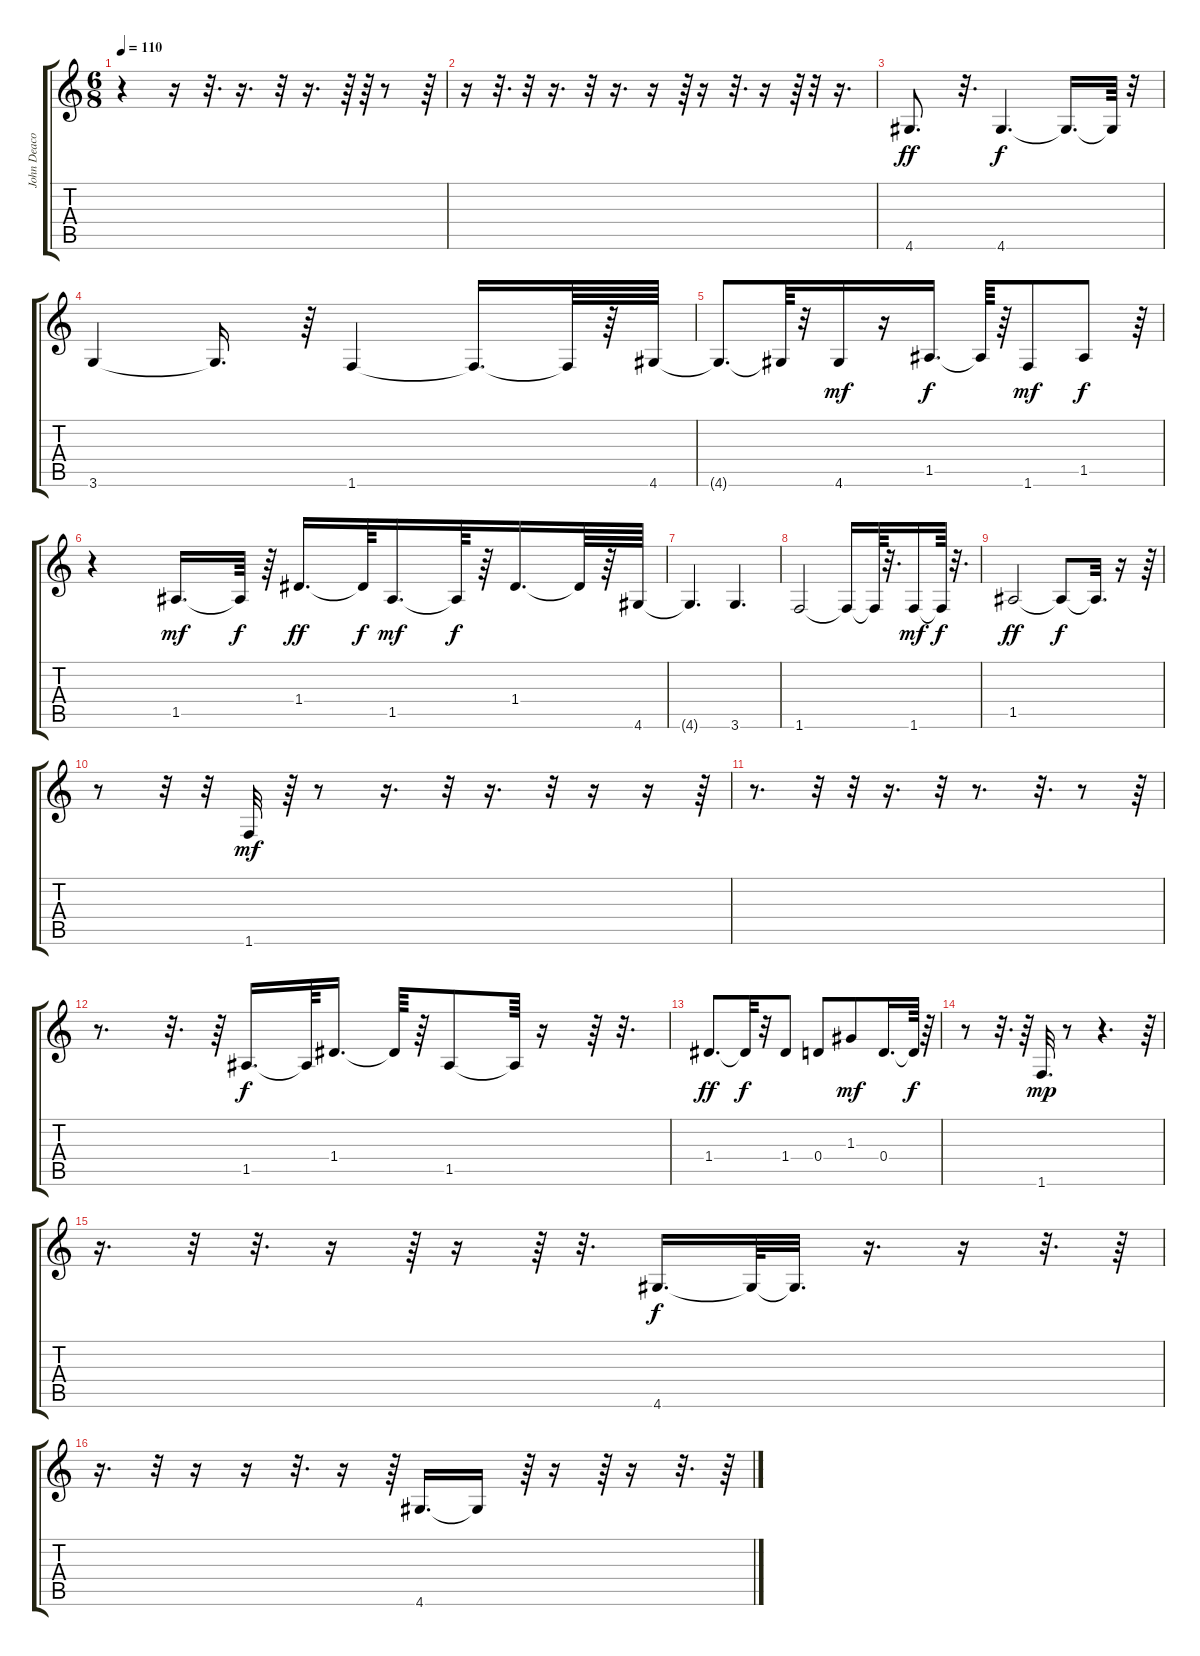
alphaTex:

\track ("John Deacon" "John Deaco") {mute instrument fretlessbass}
\staff {score tabs}
\tuning (E4 B3 G3 D3 A2 E2) {hide}
\ts (6 8)
\tempo 110
\clef g2
\ks c
r.4{dy f} r.16 r.32{d} r.16{d} r.32 r.16{d} r.64 r.64 r.8 r.64 |
r.16 r.32{d} r.32 r.16{d} r.32 r.16{d} r.16 r.64 r.16 r.32{d} r.16 r.64 r.32 r.16{d} |
4.6.8{d dy ff} r.32{d} 4.6.4{d dy f} 4.6{t}.16{d} 4.6{t}.64 r.32 |
3.6.4 3.6{t}.16{d} r.64 1.6.4 1.6{t}.16{d} 1.6{t}.64 r.64 4.6.64 |
4.6{t}.8{d} 4.6{t}.64 r.32 4.6.16{dy mf} r.16 1.5.16{d dy f} 1.5{t}.64 r.64 1.6.8{dy mf} 1.5.8{dy f} r.64 |
r.4 1.5.16{d dy mf} 1.5{t}.64{dy f} r.64 1.4.16{d dy ff} 1.4{t}.64{dy f} 1.5.16{d dy mf} 1.5{t}.64{dy f} r.64 1.4.16{d} 1.4{t}.64 r.64 4.6.64 |
4.6{t}.4{d} 3.6.4{d} |
1.6.2 1.6{t}.16 1.6{t}.64 r.32{d} 1.6.16{dy mf} 1.6{t}.64{dy f} r.32{d} |
1.5.2{dy ff} 1.5{t}.8{dy f} 1.5{t}.32{d} r.16 r.64 |
r.8 r.32 r.32 1.6.32{dy mf} r.64 r.8 r.16{d} r.32 r.16{d} r.32 r.16 r.16 r.64 |
r.8{d} r.32 r.32 r.16{d} r.32 r.8{d} r.32{d} r.8 r.64 |
r.8{d} r.32{d} r.64 1.5.16{d dy f} 1.5{t}.64 1.4.16{d} 1.4{t}.64 r.64 1.5.8 1.5{t}.64 r.16 r.64 r.32{d} |
1.4.8{d dy ff} 1.4{t}.32{dy f} r.32 1.4.8 0.4.8 1.3.8{dy mf} 0.4.16{d} 0.4{t}.64{dy f} r.64 |
r.8 r.32{d} r.64 1.6.32{d dy mp} r.8 r.4{d} r.64 |
r.16{d} r.32 r.32{d} r.16 r.64 r.16 r.64 r.32{d} 4.6.16{d dy f} 4.6{t}.64 4.6{t}.32{d} r.16{d} r.16 r.32{d} r.64 |
r.16{d} r.32 r.16 r.16 r.32{d} r.16 r.64 4.6.16{d} 4.6{t}.16 r.64 r.16 r.64 r.16 r.32{d} r.64
